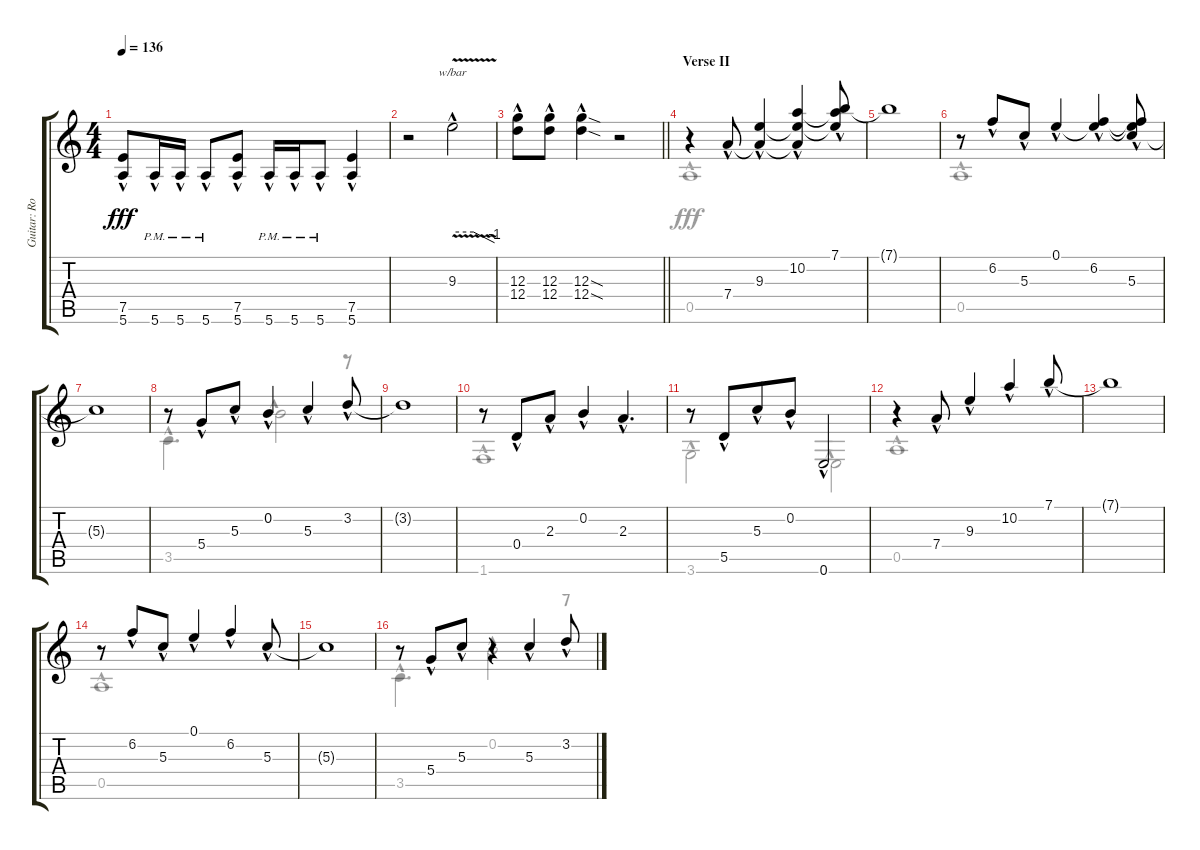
\track ("Guitar: Rob" "Guitar: Ro") {instrument overdrivenguitar}
\staff {score tabs}
\tuning (E4 B3 G3 D3 A2 E2) {hide}
\voice
\ts (4 4)
\tempo 136
\clef g2
\ks c
(7.5{hac} 5.6{hac}).8{dy fff} 5.6{hac pm}.16 5.6{hac pm}.16 5.6{hac pm}.8 (7.5{hac} 5.6{hac}).8 5.6{hac pm}.16 5.6{hac pm}.16 5.6{hac pm}.8 (7.5{hac} 5.6{hac}).4 |
r.2 9.3{v hac}.2{tbe (custom default 0 0 30 0 60 -4)} |
\barLineRight lightlight
(12.3{hac} 12.4{hac}).8 (12.3{hac} 12.4{hac}).8 (12.3{sod hac} 12.4{sod hac}).4 r.2 |
\section ("" "Verse II")
r.4{instrument acousticguitarsteel} 7.4{hac}.8 (9.3{hac} 7.4{t}).4 (10.2{hac} 9.3{t} 7.4{t}).4 (7.1{hac} 10.2{t} 9.3{t}).8 |
7.1{t}.1 |
r.8 6.2{hac}.8{beam merge} 5.3{hac}.8 0.1{hac}.4 (0.1{t} 6.2{hac}).4 (0.1{t} 6.2{t} 5.3{hac}).8 |
5.3{t}.1 |
r.8 5.4{hac}.8{beam merge} 5.3{hac}.8 0.2{hac}.4 5.3{hac}.4 3.2{hac}.8 |
3.2{t}.1 |
r.8 0.4{hac}.8{beam merge} 2.3{hac}.8 0.2{hac}.4 2.3{hac}.4{d} |
r.8 5.5{hac}.8{beam merge} 5.3{hac}.8 0.2{hac}.8 0.6{hac}.2 |
r.4 7.4{hac}.8 9.3{hac}.4 10.2{hac}.4 7.1{hac}.8 |
7.1{t}.1 |
r.8 6.2{hac}.8{beam merge} 5.3{hac}.8 0.1{hac}.4 6.2{hac}.4 5.3{hac}.8 |
5.3{t}.1 |
r.8 5.4{hac}.8{beam merge} 5.3{hac}.8 r.4 5.3{hac}.4 3.2{hac}.8
\voice
\clef g2
\ottava regular
\simile none
\ks c
|
|
\barLineRight lightlight
|
0.5{hac}.1 |
|
0.5{hac}.1 |
|
3.5{hac}.4{d} 0.2{hac}.2 r.8 |
|
1.6{hac}.1 |
3.6{hac}.2 0.6{hac}.2 |
0.5{hac}.1 |
|
0.5{hac}.1 |
|
3.5{hac}.4{d} 0.2{hac}.2 r.8
